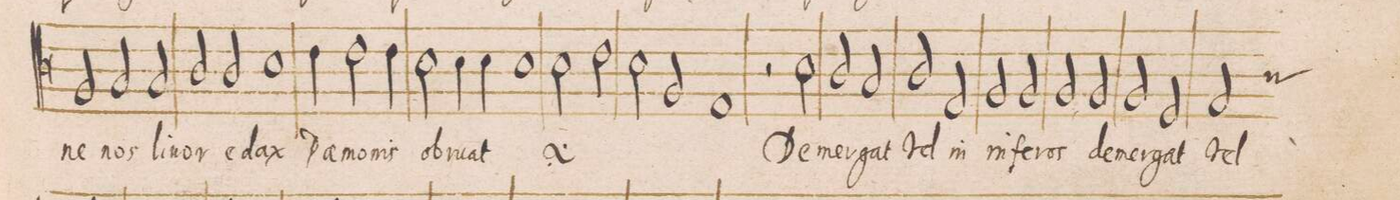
**kern	**text
*I"[QUINTA VOX]	*
*clefC3	*
*k[]	*
*met(C|)	*
*M2/1	*
2A/	ne
=24-	=24-
2B/	nos
2B/	li-
2c/	-vor
2c/	e-
=25-	=25-
1d	-dax
4e\	Dae-
2e\	-mo-
4e\	-nis
=26-	=26-
2d\	ob-
4d\	-ru-
4d\	-at
*	*ij
1d	Dae-
=27-	=27-
2d\	-mo-
2e\	-nis
2d\	o-
2A/	-bru-
=28-	=28-
1G	-at
*	*Xij
2r	.
2d\	De-
=29-	=29-
2c/	-mer-
2B/	-gat
2c/	vel
2G/	in
=30-	=30-
2A/	in-
2A/	-fe-
2A,</	-ros
2A/	de-
=31-	=31-
2A/	-mer-
2Fny/	-gat
*custos:c	*
2G/	vel
*-	*-
